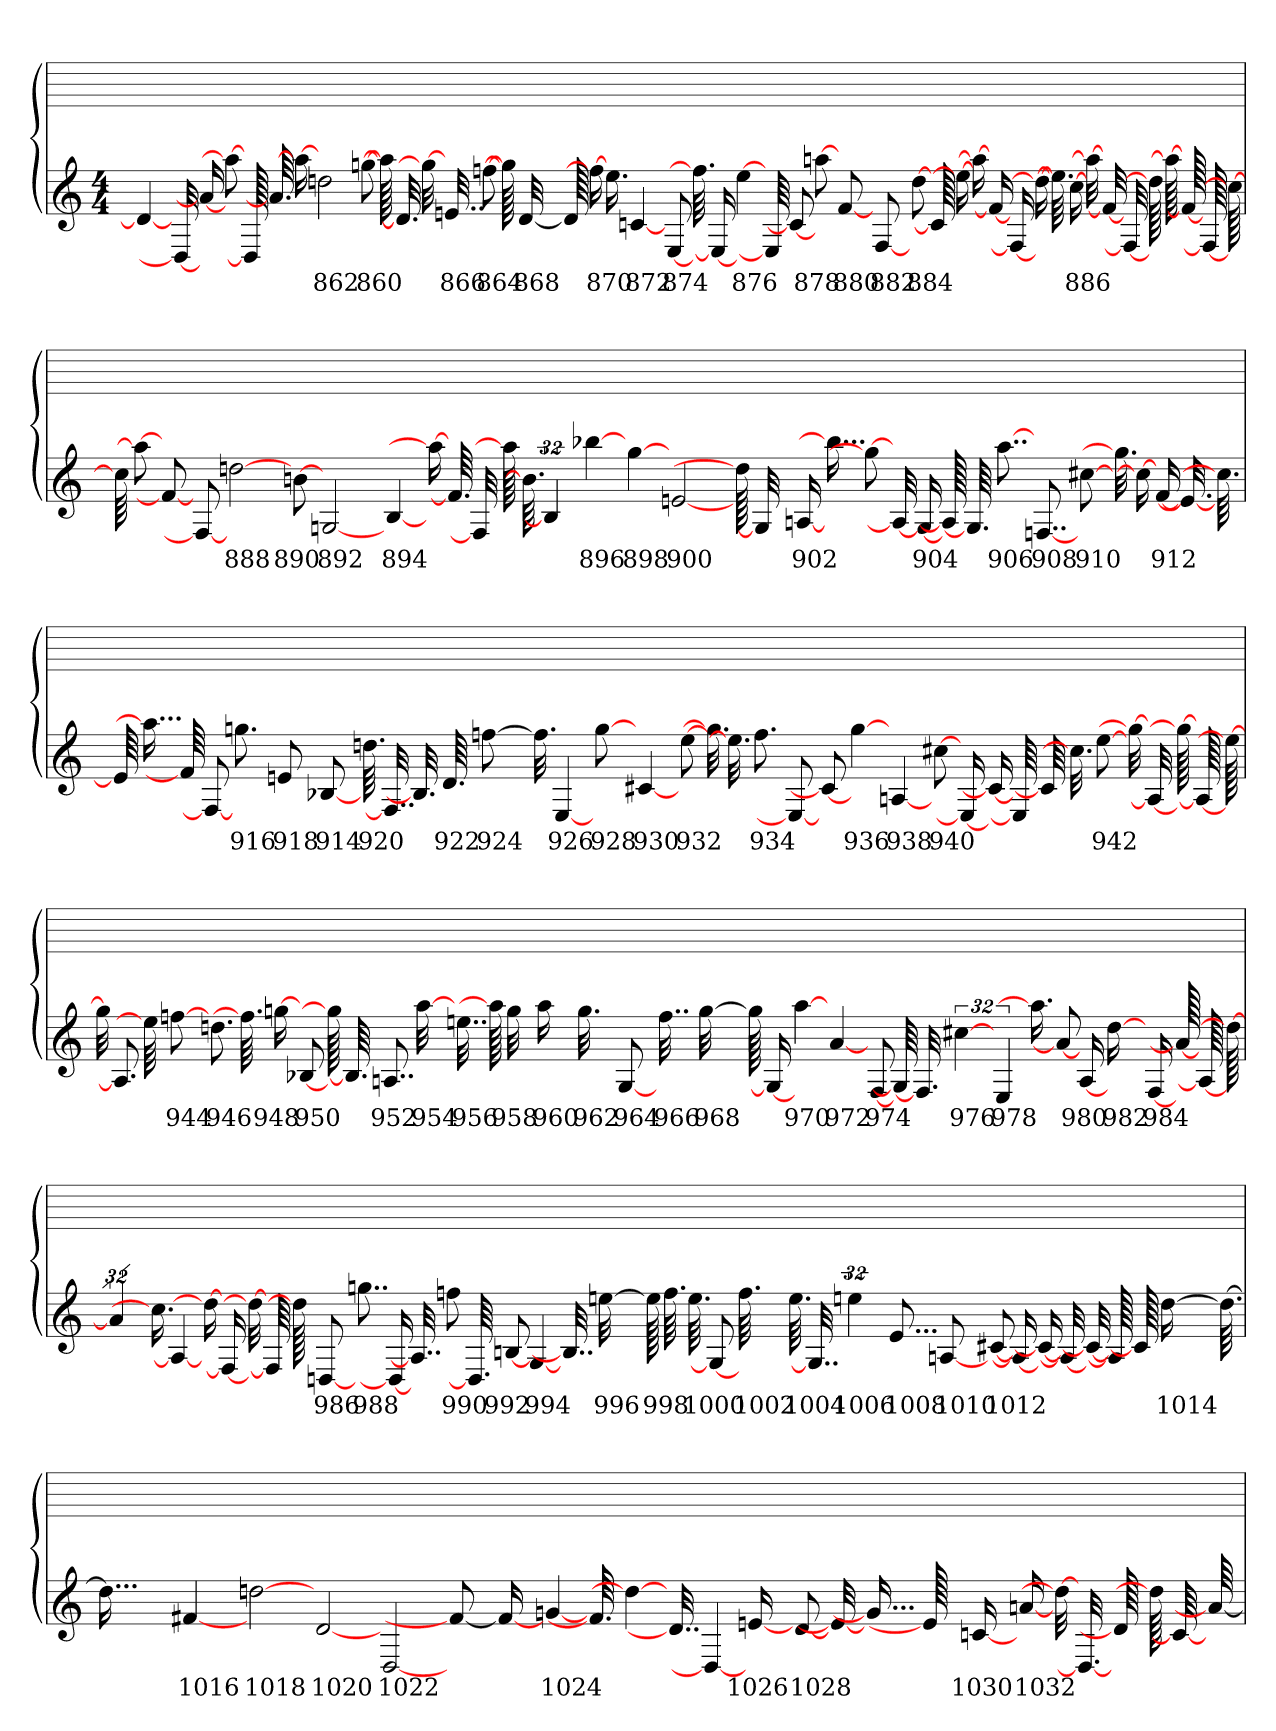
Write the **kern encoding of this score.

**kern	**text	**kern
*part2	*part2	*part1
*staff2	*staff2	*staff1
*clefG2	*	*
*M4/4	*	*
=	=	=
8ryy	.	4ryy
4d_	.	.
.	.	0ryy
32D_	.	.
16a_	.	.
8aa_	.	.
128D]	.	.
64.a]	.	.
32ryy	.	.
16aa_	.	.
2ddn	862	.
[8ggn	860	.
128aa]	.	.
32.d]	.	.
32gg_	.	.
32..en	866	.
[8ffn	864	.
128gg]	.	.
[32d	868	.
128d]	.	.
16ff_	.	.
16.ee	870	.
[4cn	872	.
[8E	874	.
64.ff]	.	.
16E_	.	.
.	.	1ryy
[4ee	876	.
64E]	.	.
8c_	.	.
[8aan	878	.
[8f	880	.
[8F	882	.
[8dd	884	.
128c]	.	.
16ee_	.	.
16aa_	.	.
.	.	4ryy
16f_	.	.
16F_	.	.
16dd_	.	.
64.ee]	.	.
.	.	8ryy
[16cc	886	.
32aa_	.	.
32f_	.	.
.	.	16ryy
32F_	.	.
128dd]	.	.
128aa_	.	.
128f_	.	.
128F_	.	64ryy
128cc_	.	.
=	=	=
16.ryy	.	4ryy
64cc]	.	.
8aa_	.	.
8f_	.	.
.	.	00ryy
8F_	.	.
[2ddn	888	.
[8bn	890	.
[2Gn	892	.
[4B	894	.
16aa_	.	.
64.f]	.	.
32F]	.	.
128aa]	.	.
64.b]	.	.
128%31B]	.	.
[4bb-X	896	.
[4gg	898	.
[2en	900	.
128dd]	.	.
32G]	.	.
[16An	902	.
16...bb-]	.	.
8gg_	.	.
32A_	.	.
[16G	904	.
128A]	.	.
64.G]	.	.
[8..aa	906	.
[8..Fn	908	.
[8cc#X	910	.
.	.	4ryy
32.gg]	.	.
16cc#_	.	.
[16f	912	.
32.e_	.	.
64.cc#]	.	64.ryy
=	=	=
16.ryy	.	4ryy
64e]	.	.
16...aa]	.	.
64f]	.	.
8F_	.	.
.	.	0ryy
8.ggn	916	.
8en	918	.
[8B-X	914	.
64.ddn	920	.
32..F]	.	.
32.B-]	.	.
64.d	922	.
[8ffn	924	.
32.ff]	.	.
[4E	926	.
[8gg	928	.
[4c#X	930	.
[8ee	932	.
32.gg]	.	.
32.ee]	.	.
8.ff	934	.
8E_	.	.
.	.	1ryy
8c#_	.	.
[4gg	936	.
[4An	938	.
[8cc#X	940	.
16E_	.	.
16c#_	.	.
64E]	.	.
64c#]	.	.
32.cc#]	.	.
[8ee	942	.
.	.	8ryy
32gg_	.	.
.	.	16ryy
32A_	.	.
128gg_	.	.
128A_	.	.
128ee_	.	128ryy
=	=	=
128ryy	.	4ryy
32gg]	.	.
8.A]	.	.
64ee]	.	.
[8ffn	944	.
.	.	0ryy
8.ddn	946	.
64.ff]	.	.
[16ggn	948	.
[8B-X	950	.
128gg]	.	.
64.B-]	.	.
8..An	952	.
[32aa	954	.
32..een	956	.
128aa]	.	.
32gg	958	.
16aa	960	.
32.gg	962	.
[8G	964	.
32..ff	966	.
[32gg	968	.
128gg]	.	.
16G_	.	.
[4aa	970	.
[4a	972	.
[8F	974	.
64G]	.	.
32.F]	.	.
[128%31cc#X	976	.
.	.	2ryy
128%31E	978	.
16.aa]	.	.
.	.	4ryy
8a_	.	.
[16A	980	.
[16dd	982	.
.	.	8ryy
[16F	984	.
128a_	.	.
128A_	.	.
128dd_	.	128ryy
=	=	=
16.ryy	.	4ryy
128%31a]	.	.
.	.	0ryy
16.cc#]	.	.
4A_	.	.
16dd_	.	.
16F_	.	.
32dd_	.	.
64F]	.	.
128dd]	.	.
[8Dn	986	.
8..ggn	988	.
16D_	.	.
32..A]	.	.
8ffn	990	.
64.D]	.	.
[8Bn	992	.
[4G	994	.
32..B]	.	.
[32een	996	.
128ee]	.	.
64.ff	998	.
64.ee	1000	.
8G_	.	.
64.ff	1002	.
64.ee	1004	.
32..G]	.	.
128%31een	1006	.
.	.	2ryy
8...e	1008	.
[8An	1010	.
.	.	4ryy
[8c#X	1012	.
16A_	.	.
16c#_	.	8ryy
32A_	.	.
32c#_	.	.
128A]	.	16ryy
128c#]	.	.
[16dd	1014	.
.	.	32ryy
64.dd_	.	.
.	.	128ryy
=	=	=
16...dd]	.	4ryy
8ryy	.	.
16ryy	.	.
.	.	0ryy
128ryy	.	.
[4f#X	1016	.
[2ddn	1018	.
[2d	1020	.
[2D	1022	.
8f#_	.	.
16f#_	.	.
[4gn	1024	1ryy
64.f#]	.	.
4dd_	.	.
32..d]	.	.
4D_	.	.
[16en	1026	.
[8d	1028	.
.	.	4ryy
32e_	.	.
16...g]	.	.
128e]	.	.
[16cn	1030	.
[16an	1032	.
.	.	8ryy
32dd_	.	.
32.D_	.	.
128d]	.	32.ryy
128dd]	.	.
64c_	.	.
64a_	.	.
=	=	=
*-	*-	*-
